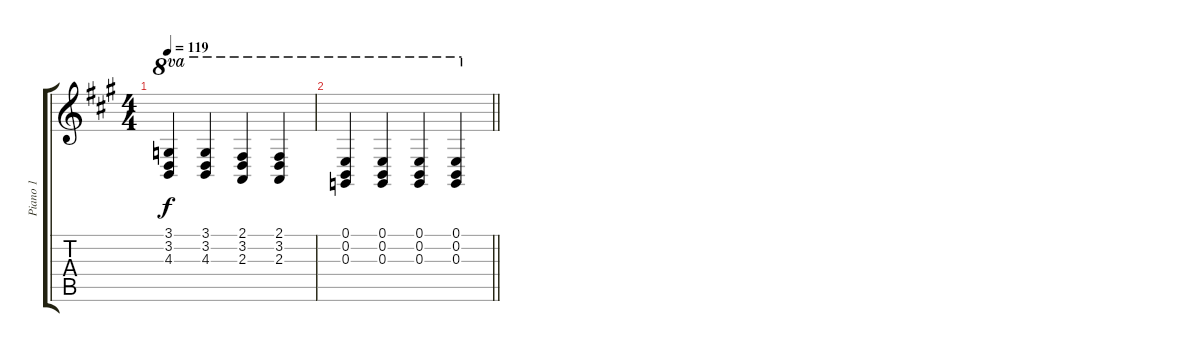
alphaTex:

\track ("Piano 1" "Piano 1") {instrument electricgrandpiano}
\staff {score tabs}
\tuning (E4 B3 G3 D3 A2 E2) {hide}
\ts (4 4)
\tempo 119
\clef g2
\ks a
(3.1 3.2 4.3).4{ot 8va dy f} (3.1 3.2 4.3).4{ot 8va} (2.1 3.2 2.3).4{ot 8va} (2.1 3.2 2.3).4{ot 8va} |
\barLineRight lightlight
(0.1 0.2 0.3).4{ot 8va} (0.1 0.2 0.3).4{ot 8va} (0.1 0.2 0.3).4{ot 8va} (0.1 0.2 0.3).4{ot 8va}
